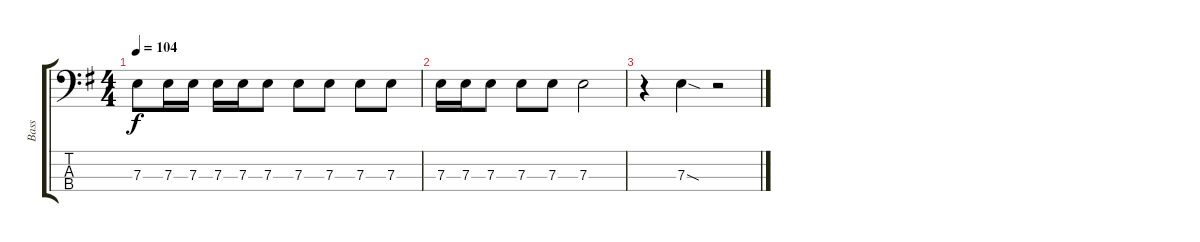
\track ("Bass" "Bass") {instrument electricbassfinger}
\staff {score tabs}
\tuning (G2 D2 A1 E1) {hide}
\ts (4 4)
\tempo 104
\clef f4
\ks g
7.3.8{dy f} 7.3.16 7.3.16 7.3.16 7.3.16 7.3.8 7.3.8 7.3.8 7.3.8 7.3.8 |
7.3.16 7.3.16 7.3.8 7.3.8 7.3.8 7.3.2 |
r.4 7.3{sod}.4 r.2
